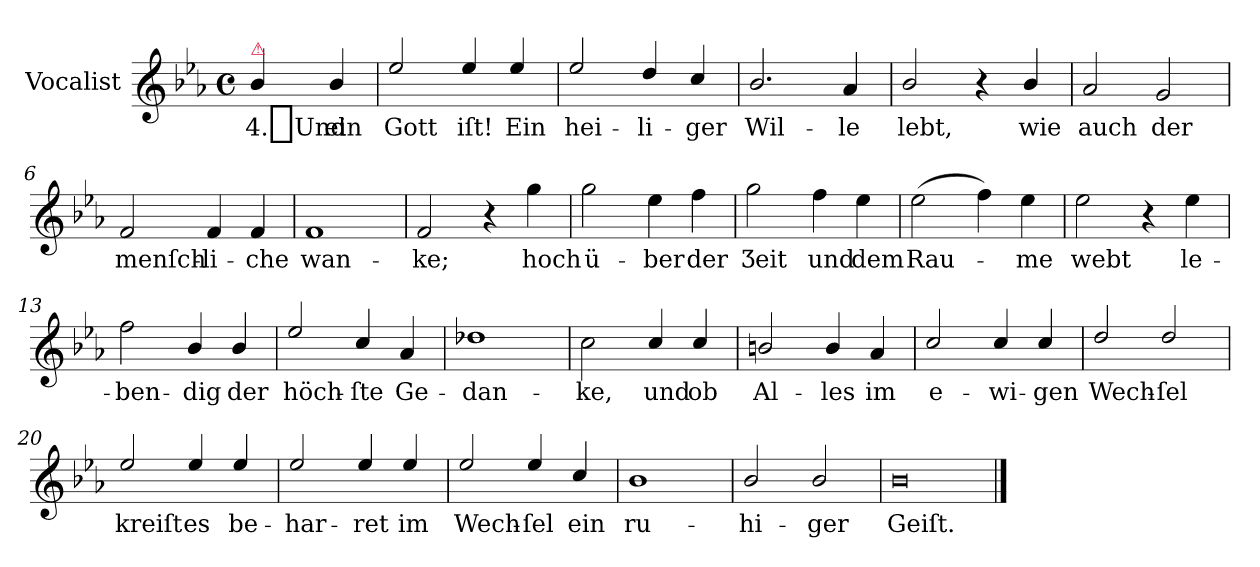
**kern	**text
*part1	*part1
*staff1	*staff1
*I"Vocalist	*
*clefG2	*
*k[b-e-a-]	*
*E-:	*
*M4/4	*
*met(c)	*
=	=
!LO:TX:a:color=crimson:t=⚠	!
4b-/	4._Und
4b-/	ein
=1	=1
2ee-/	Gott
4ee-/	iſt!
4ee-/	Ein
=2	=2
2ee-/	hei-
4dd/	-li-
4cc/	-ger
=3	=3
2.b-/	Wil-
4a-/	-le
=4	=4
2b-/	lebt,
4r	.
4b-/	wie
=5	=5
2a-	auch
2g	der
=6	=6
2f	menſch-
4f	-li-
4f	-che
=7	=7
1f	wan-
=8	=8
2f	-ke;
4r	.
4gg	hoch
=9	=9
2gg	ü-
4ee-	-ber
4ff	der
=10	=10
2gg	Ʒeit
4ff	und
4ee-	dem
=11	=11
(2ee-	Rau-
4ff)	.
4ee-	-me
=12	=12
2ee-	webt
4r	.
4ee-	le-
=13	=13
2ff	-ben-
4b-/	-dig
4b-/	der
=14	=14
2ee-/	höch-
4cc/	-ſte
4a-	Ge-
=15	=15
1dd-X	-dan-
=16	=16
2cc	-ke,
4cc/	und
4cc/	ob
=17	=17
2bn/	Al-
4b/	-les
4a-/	im
=18	=18
2cc/	e-
4cc/	-wi-
4cc/	-gen
=19	=19
2dd/	Wech-
2dd/	-ſel
=20	=20
2ee-/	kreiſt
4ee-/	es
4ee-/	be-
=21	=21
2ee-/	-har-
4ee-/	-ret
4ee-/	im
=22	=22
2ee-/	Wech-
4ee-/	-ſel
4cc/	ein
=23	=23
1b-	ru-
=24	=24
2b-/	-hi-
2b-/	-ger
=25	=25
!LO:N:vis=0	!
1b-	Geiſt.
==	==
*-	*-
